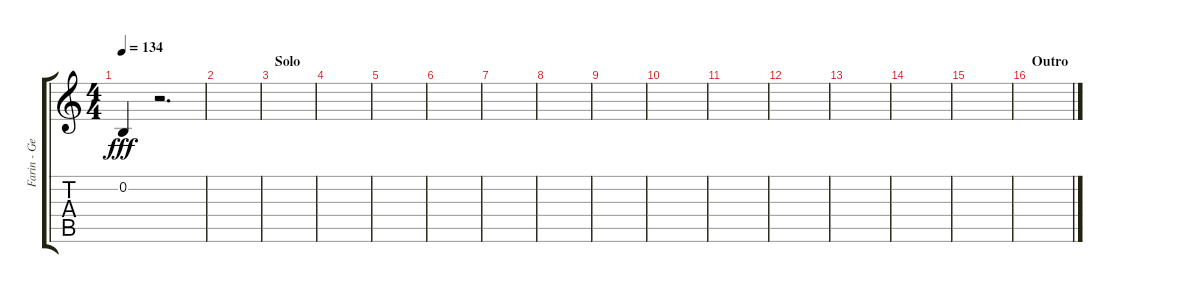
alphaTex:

\track ("Farin - Gesang" "Farin - Ge") {instrument tenorsax}
\staff {score tabs}
\tuning (E4 B3 G3 D3 A2 E2) {hide}
\ts (4 4)
\tempo 134
\clef g2
\ks c
0.2.4{dy fff} r.2{d} |
|
\section ("" "Solo")
|
|
|
|
|
|
|
|
|
|
|
|
|
\section ("" "Outro")
